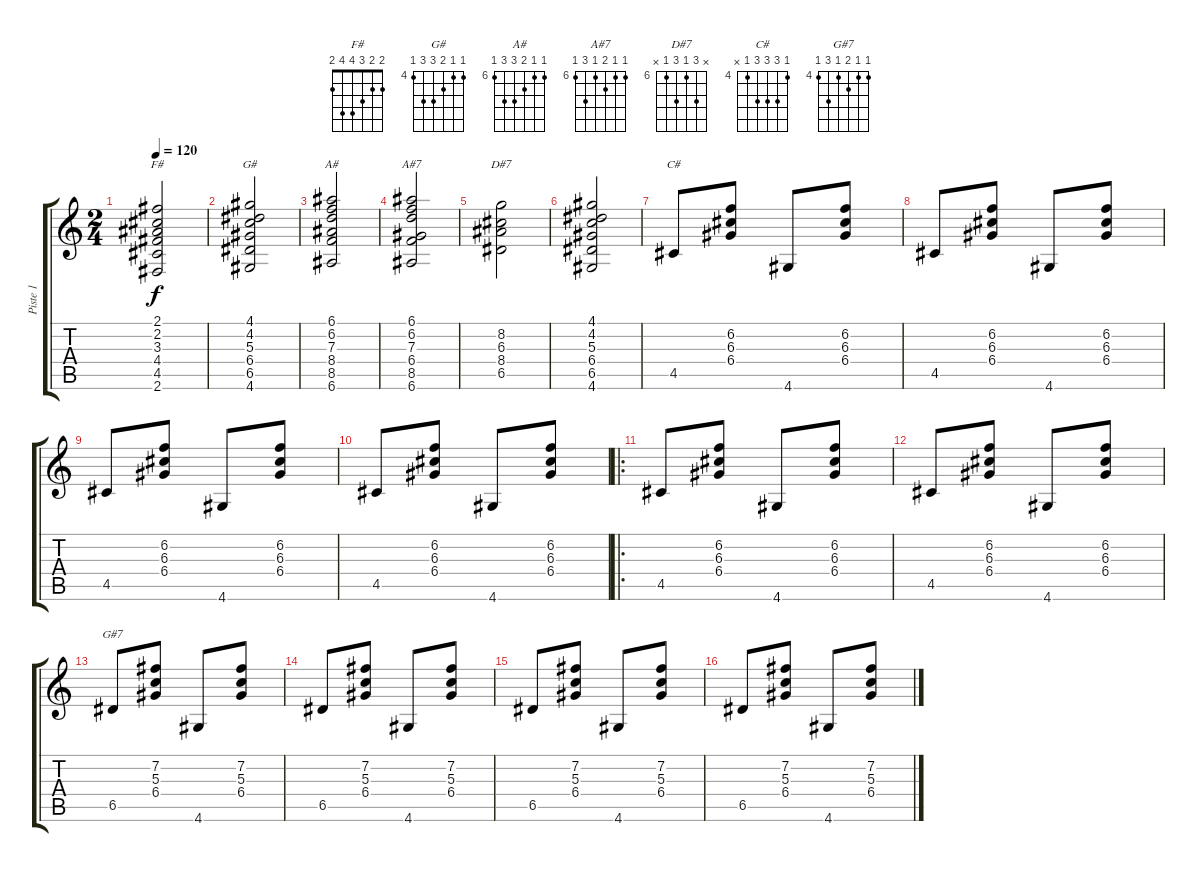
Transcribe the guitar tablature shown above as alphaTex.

\track ("Piste 1" "Piste 1") {instrument acousticguitarnylon}
\staff {score tabs}
\tuning (E4 B3 G3 D3 A2 E2) {hide}
\chord ("F#" 2 2 3 4 4 2)
\chord ("G#" 4 4 5 6 6 4) {firstfret 4}
\chord ("A#" 6 6 7 8 8 6) {firstfret 6}
\chord ("A#7" 6 6 7 6 8 6) {firstfret 6}
\chord ("D#7" x 8 6 8 6 x) {firstfret 6}
\chord ("C#" 4 6 6 6 4 x) {firstfret 4}
\chord ("G#7" 4 4 5 4 6 4) {firstfret 4}
\ts (2 4)
\tempo 120
\clef g2
\ks c
(2.1 2.2 3.3 4.4 4.5 2.6).2{ch "F#" dy f instrument acousticguitarnylon} |
(4.1 4.2 5.3 6.4 6.5 4.6).2{ch "G#"} |
(6.1 6.2 7.3 8.4 8.5 6.6).2{ch "A#"} |
(6.1 6.2 7.3 6.4 8.5 6.6).2{ch "A#7"} |
(8.2 6.3 8.4 6.5).2{ch "D#7"} |
(4.1 4.2 5.3 6.4 6.5 4.6).2 |
4.5.8{ch "C#"} (6.2 6.3 6.4).8 4.6.8 (6.2 6.3 6.4).8 |
4.5.8 (6.2 6.3 6.4).8 4.6.8 (6.2 6.3 6.4).8 |
4.5.8 (6.2 6.3 6.4).8 4.6.8 (6.2 6.3 6.4).8 |
4.5.8 (6.2 6.3 6.4).8 4.6.8 (6.2 6.3 6.4).8 |
\ro
4.5.8 (6.2 6.3 6.4).8 4.6.8 (6.2 6.3 6.4).8 |
4.5.8 (6.2 6.3 6.4).8 4.6.8 (6.2 6.3 6.4).8 |
6.5.8{ch "G#7"} (7.2 5.3 6.4).8 4.6.8 (7.2 5.3 6.4).8 |
6.5.8 (7.2 5.3 6.4).8 4.6.8 (7.2 5.3 6.4).8 |
6.5.8 (7.2 5.3 6.4).8 4.6.8 (7.2 5.3 6.4).8 |
6.5.8 (7.2 5.3 6.4).8 4.6.8 (7.2 5.3 6.4).8
